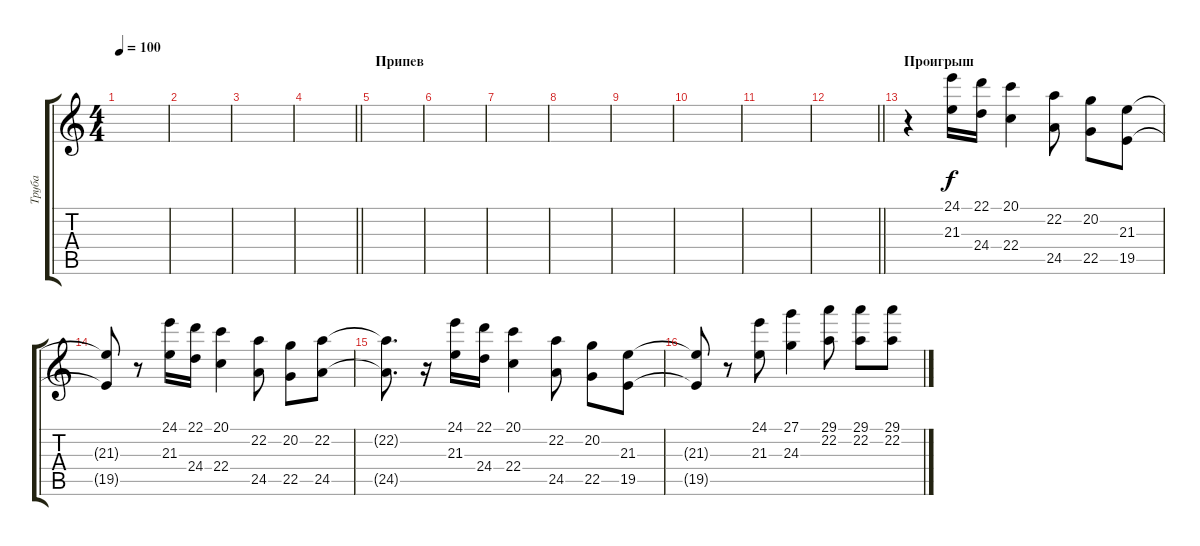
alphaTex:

\track ("Труба" "Труба") {instrument brasssection}
\staff {score tabs}
\tuning (E4 B3 G3 D3 A2 E2) {hide}
\ts (4 4)
\tempo 100
\clef g2
\ks c
|
|
|
\barLineRight lightlight
|
\section ("" "Припев")
|
|
|
|
|
|
|
\barLineRight lightlight
|
\section ("" "Проигрыш")
r.4 (24.1 21.3).16 (22.1 24.4).16 (20.1 22.4).4 (22.2 24.5).8 (20.2 22.5).8 (21.3 19.5).8 |
(21.3{t} 19.5{t}).8 r.8 (24.1 21.3).16 (22.1 24.4).16 (20.1 22.4).4 (22.2 24.5).8 (20.2 22.5).8 (22.2 24.5).8 |
(22.2{t} 24.5{t}).8{d} r.16 (24.1 21.3).16 (22.1 24.4).16 (20.1 22.4).4 (22.2 24.5).8 (20.2 22.5).8 (21.3 19.5).8 |
(21.3{t} 19.5{t}).8 r.8 (24.1 21.3).8 (27.1 24.3).4 (29.1 22.2).8 (29.1 22.2).8 (29.1 22.2).8
